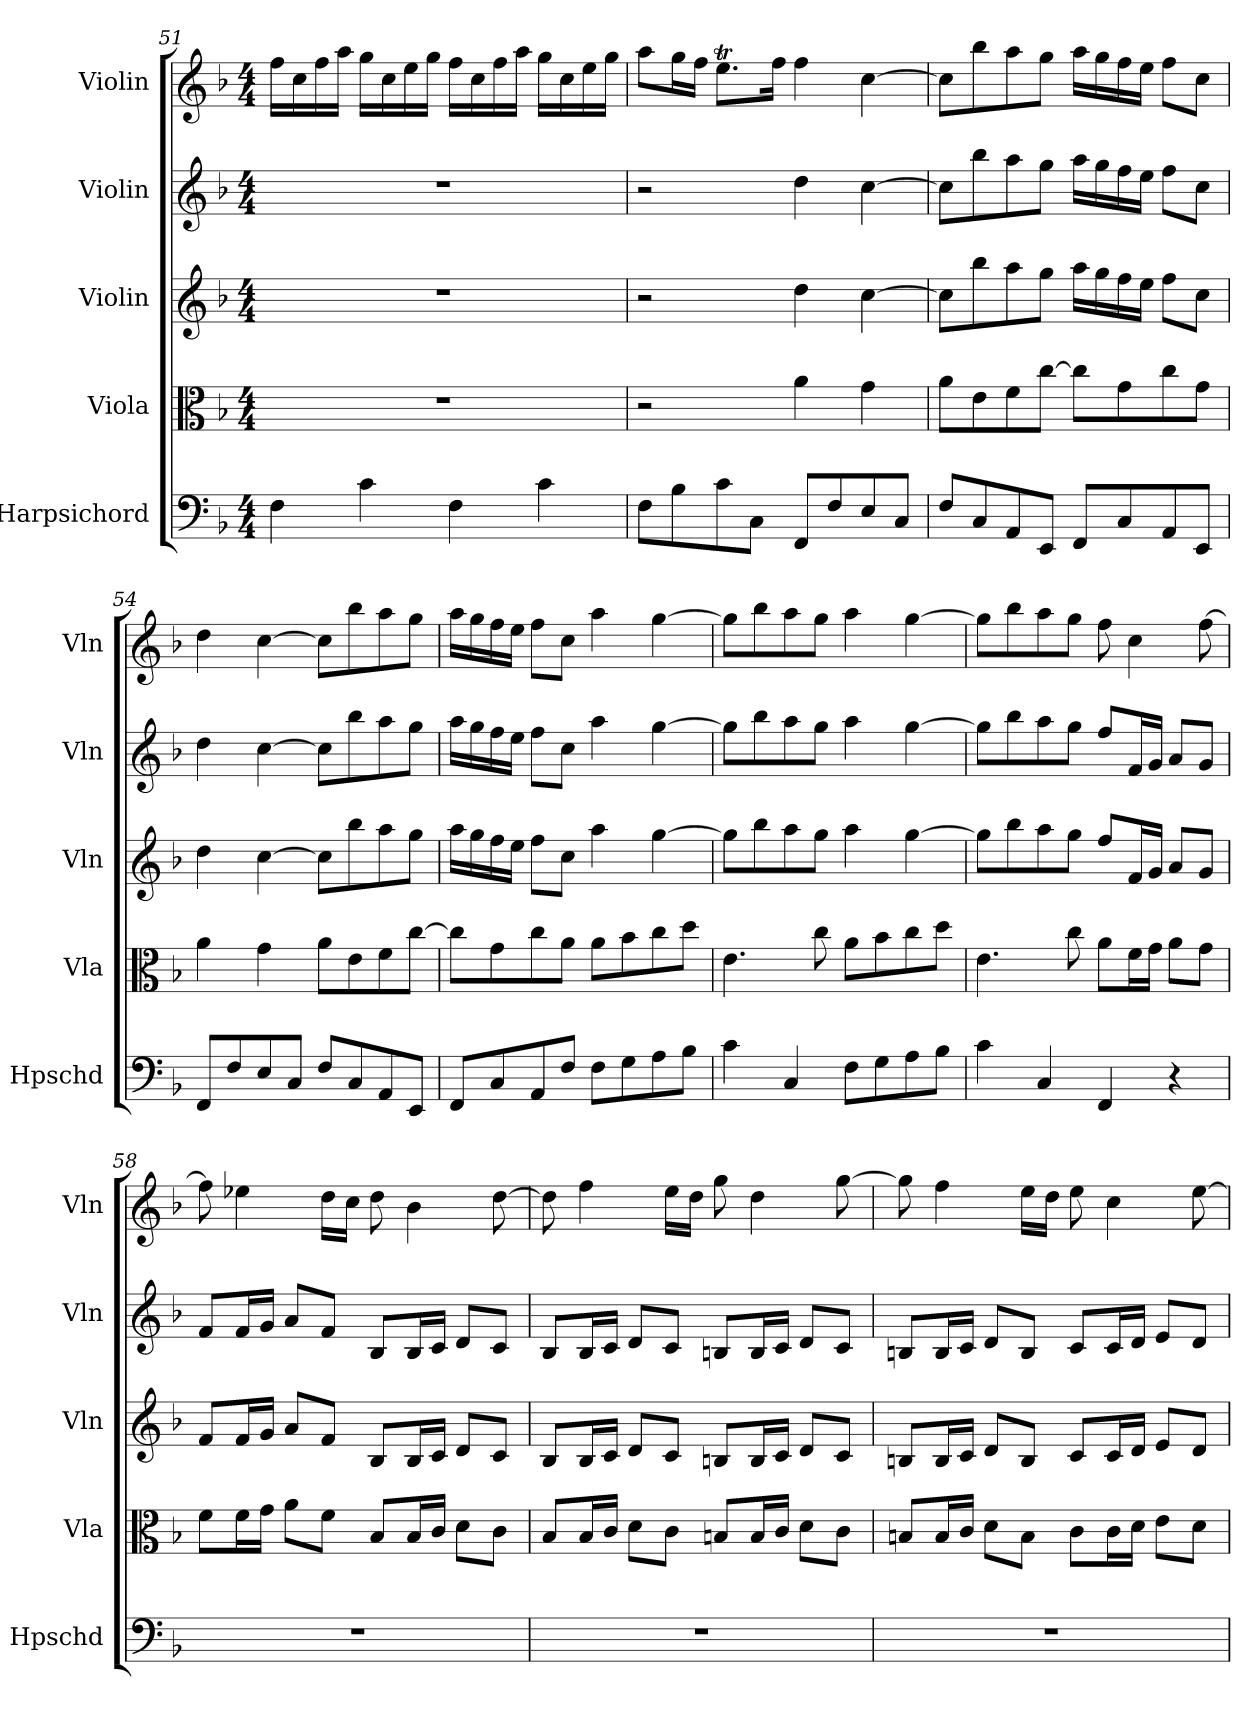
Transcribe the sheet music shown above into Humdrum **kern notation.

**kern	**kern	**kern	**kern	**kern
*part5	*part4	*part3	*part2	*part1
*staff5	*staff4	*staff3	*staff2	*staff1
*I"Harpsichord	*I"Viola	*I"Violin	*I"Violin	*I"Violin
*I'Hpschd	*I'Vla	*I'Vln	*I'Vln	*I'Vln
*clefF4	*clefC3	*clefG2	*clefG2	*clefG2
*k[b-]	*k[b-]	*k[b-]	*k[b-]	*k[b-]
*d:	*d:	*d:	*d:	*d:
*M4/4	*M4/4	*M4/4	*M4/4	*M4/4
=51	=51	=51	=51	=51
4F\	1r	1r	1r	16ff\LL
.	.	.	.	16cc\
.	.	.	.	16ff\
.	.	.	.	16aa\JJ
4c\	.	.	.	16gg\LL
.	.	.	.	16cc\
.	.	.	.	16ee\
.	.	.	.	16gg\JJ
4F\	.	.	.	16ff\LL
.	.	.	.	16cc\
.	.	.	.	16ff\
.	.	.	.	16aa\JJ
4c\	.	.	.	16gg\LL
.	.	.	.	16cc\
.	.	.	.	16ee\
.	.	.	.	16gg\JJ
=52	=52	=52	=52	=52
8F\L	2r	2r	2r	8aa\L
8B-\	.	.	.	16gg\L
.	.	.	.	16ff\JJ
8c\	.	.	.	8.eet\L
8C\J	.	.	.	.
.	.	.	.	16ff\Jk
8FF/L	4a\	4dd\	4dd\	4ff\
8F/	.	.	.	.
8E/	4g\	[4cc\	[4cc\	[4cc\
8C/J	.	.	.	.
=53	=53	=53	=53	=53
8F/L	8a\L	8cc\L]	8cc\L]	8cc\L]
8C/	8e\	8bb-\	8bb-\	8bb-\
8AA/	8f\	8aa\	8aa\	8aa\
8EE/J	[8cc\J	8gg\J	8gg\J	8gg\J
8FF/L	8cc\L]	16aa\LL	16aa\LL	16aa\LL
.	.	16gg\	16gg\	16gg\
8C/	8g\	16ff\	16ff\	16ff\
.	.	16ee\JJ	16ee\JJ	16ee\JJ
8AA/	8cc\	8ff\L	8ff\L	8ff\L
8EE/J	8g\J	8cc\J	8cc\J	8cc\J
=54	=54	=54	=54	=54
8FF/L	4a\	4dd\	4dd\	4dd\
8F/	.	.	.	.
8E/	4g\	[4cc\	[4cc\	[4cc\
8C/J	.	.	.	.
8F/L	8a\L	8cc\L]	8cc\L]	8cc\L]
8C/	8e\	8bb-\	8bb-\	8bb-\
8AA/	8f\	8aa\	8aa\	8aa\
8EE/J	[8cc\J	8gg\J	8gg\J	8gg\J
=55	=55	=55	=55	=55
8FF/L	8cc\L]	16aa\LL	16aa\LL	16aa\LL
.	.	16gg\	16gg\	16gg\
8C/	8g\	16ff\	16ff\	16ff\
.	.	16ee\JJ	16ee\JJ	16ee\JJ
8AA/	8cc\	8ff\L	8ff\L	8ff\L
8F/J	8a\J	8cc\J	8cc\J	8cc\J
8F\L	8a\L	4aa\	4aa\	4aa\
8G\	8b-\	.	.	.
8A\	8cc\	[4gg\	[4gg\	[4gg\
8B-\J	8dd\J	.	.	.
=56	=56	=56	=56	=56
4c\	4.e\	8gg\L]	8gg\L]	8gg\L]
.	.	8bb-\	8bb-\	8bb-\
4C/	.	8aa\	8aa\	8aa\
.	8cc\	8gg\J	8gg\J	8gg\J
8F\L	8a\L	4aa\	4aa\	4aa\
8G\	8b-\	.	.	.
8A\	8cc\	[4gg\	[4gg\	[4gg\
8B-\J	8dd\J	.	.	.
=57	=57	=57	=57	=57
4c\	4.e\	8gg\L]	8gg\L]	8gg\L]
.	.	8bb-\	8bb-\	8bb-\
4C/	.	8aa\	8aa\	8aa\
.	8cc\	8gg\J	8gg\J	8gg\J
4FF/	8a\L	8ff/L	8ff/L	8ff\
.	16f\L	16f/L	16f/L	4cc\
.	16g\JJ	16g/JJ	16g/JJ	.
4r	8a\L	8a/L	8a/L	.
.	8g\J	8g/J	8g/J	[8ff\
=58	=58	=58	=58	=58
1r	8f\L	8f/L	8f/L	8ff\]
.	16f\L	16f/L	16f/L	4ee-X\
.	16g\JJ	16g/JJ	16g/JJ	.
.	8a\L	8a/L	8a/L	.
.	8f\J	8f/J	8f/J	16dd\LL
.	.	.	.	16cc\JJ
.	8B-/L	8B-/L	8B-/L	8dd\
.	16B-/L	16B-/L	16B-/L	4b-\
.	16c/JJ	16c/JJ	16c/JJ	.
.	8d\L	8d/L	8d/L	.
.	8c\J	8c/J	8c/J	[8dd\
=59	=59	=59	=59	=59
1r	8B-/L	8B-/L	8B-/L	8dd\]
.	16B-/L	16B-/L	16B-/L	4ff\
.	16c/JJ	16c/JJ	16c/JJ	.
.	8d\L	8d/L	8d/L	.
.	8c\J	8c/J	8c/J	16ee\LL
.	.	.	.	16dd\JJ
.	8Bn/L	8Bn/L	8Bn/L	8gg\
.	16B/L	16B/L	16B/L	4dd\
.	16c/JJ	16c/JJ	16c/JJ	.
.	8d\L	8d/L	8d/L	.
.	8c\J	8c/J	8c/J	[8gg\
=60	=60	=60	=60	=60
1r	8Bn/L	8Bn/L	8Bn/L	8gg\]
.	16B/L	16B/L	16B/L	4ff\
.	16c/JJ	16c/JJ	16c/JJ	.
.	8d\L	8d/L	8d/L	.
.	8B\J	8B/J	8B/J	16ee\LL
.	.	.	.	16dd\JJ
.	8c\L	8c/L	8c/L	8ee\
.	16c\L	16c/L	16c/L	4cc\
.	16d\JJ	16d/JJ	16d/JJ	.
.	8e\L	8e/L	8e/L	.
.	8d\J	8d/J	8d/J	[8ee\
=	=	=	=	=
*-	*-	*-	*-	*-
